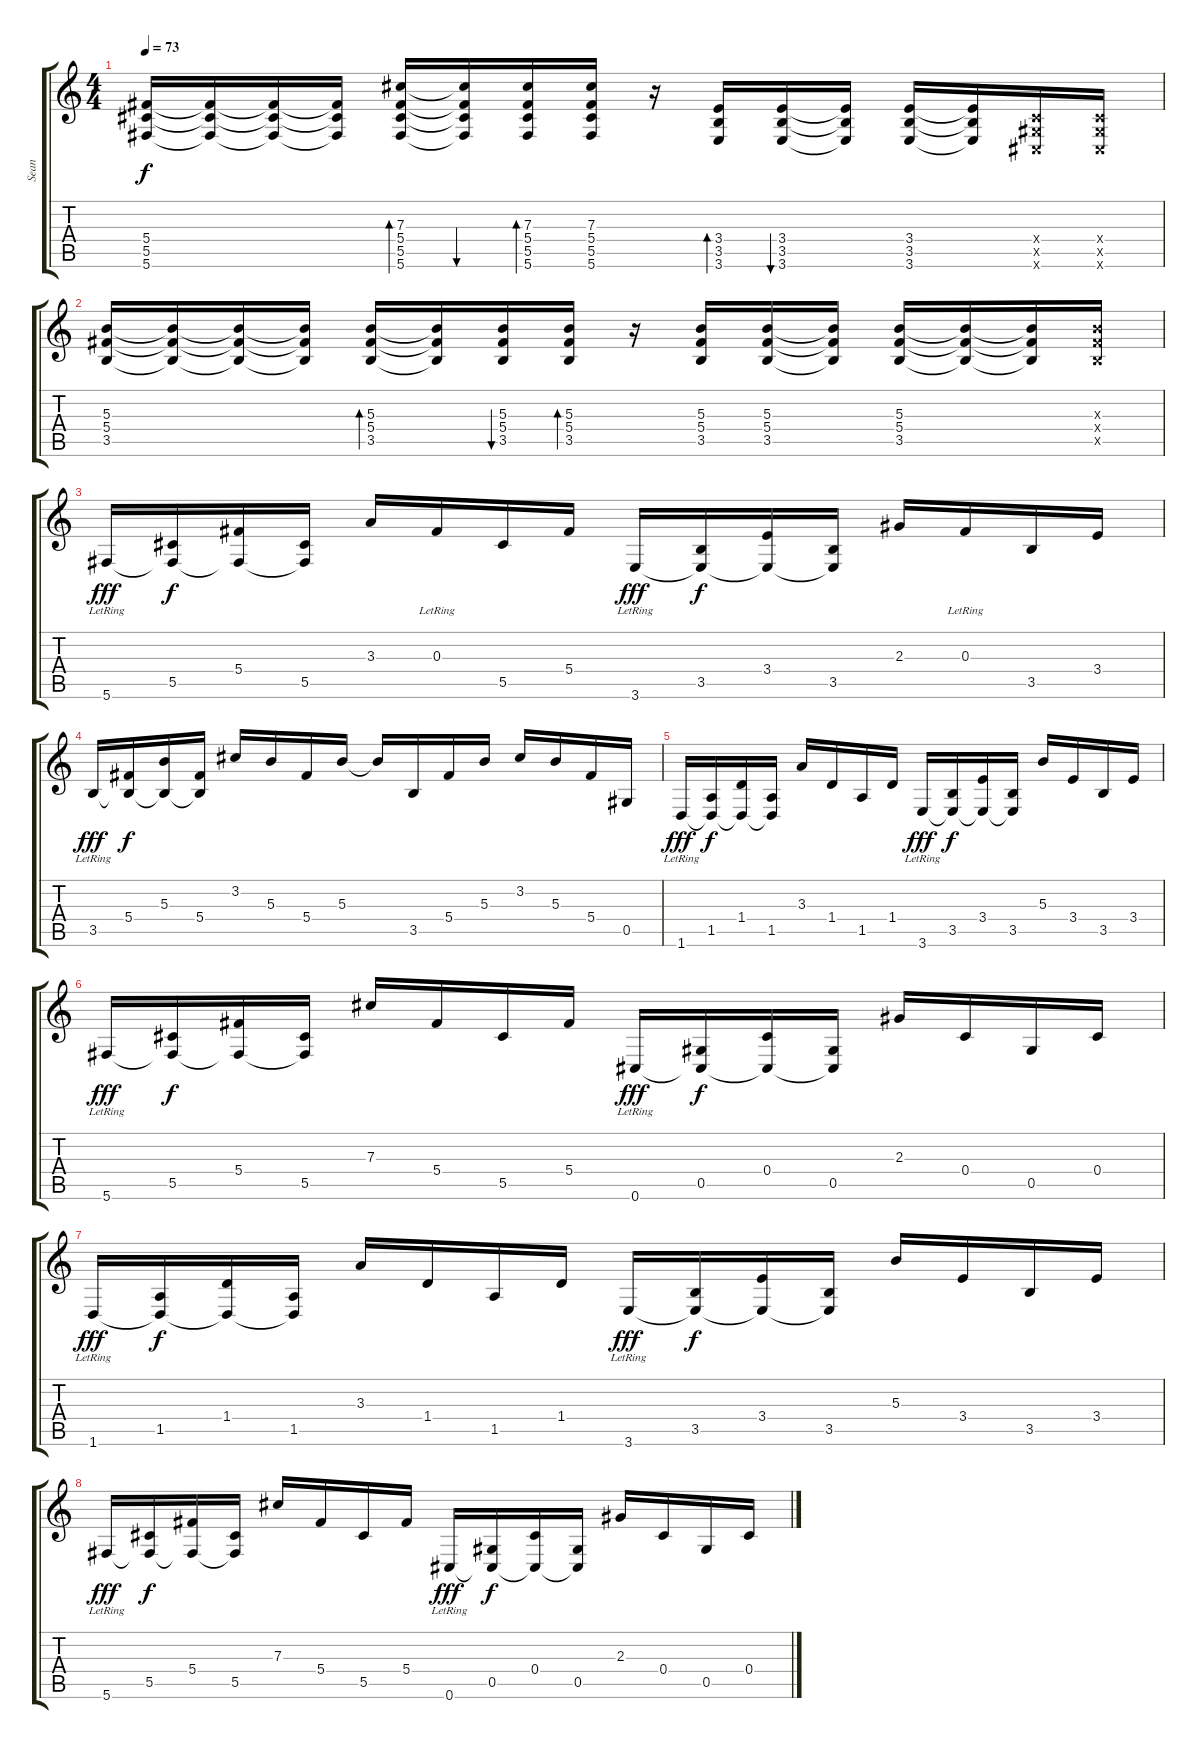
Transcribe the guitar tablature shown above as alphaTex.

\track ("Sean" "Sean") {instrument acousticguitarsteel}
\staff {score tabs}
\tuning (Eb4 Bb3 Gb3 Db3 Ab2 Db2) {hide}
\ts (4 4)
\tempo 73
\clef g2
\ks c
(5.4 5.5 5.6).16{dy f} (5.4{t} 5.5{t} 5.6{t}).16 (5.4{t} 5.5{t} 5.6{t}).16 (5.4{t} 5.5{t} 5.6{t}).16 (7.3 5.4 5.5 5.6).16{bd 120} (7.3{t} 5.4{t} 5.5{t} 5.6{t}).16{bu 30} (7.3 5.4 5.5 5.6).16{bd 240} (7.3 5.4 5.5 5.6).16 r.16 (3.4 3.5 3.6).16{bd 240} (3.4 3.5 3.6).16{bu 240} (3.4{t} 3.5{t} 3.6{t}).16 (3.4 3.5 3.6).16 (3.4{t} 3.5{t} 3.6{t}).16 (0.4{x} 0.5{x} 0.6{x}).16 (0.4{x} 0.5{x} 0.6{x}).16 |
(5.3 5.4 3.5).16 (5.3{t} 5.4{t} 3.5{t}).16 (5.3{t} 5.4{t} 3.5{t}).16 (5.3{t} 5.4{t} 3.5{t}).16 (5.3 5.4 3.5).16{bd 240} (5.3{t} 5.4{t} 3.5{t}).16 (5.3 5.4 3.5).16{bu 240} (5.3 5.4 3.5).16{bd 240} r.16 (5.3 5.4 3.5).16 (5.3 5.4 3.5).16 (5.3{t} 5.4{t} 3.5{t}).16 (5.3 5.4 3.5).16 (5.3{t} 5.4{t} 3.5{t}).16 (5.3{t} 5.4{t} 3.5{t}).16 (5.3{x} 5.4{x} 3.5{x}).16 |
5.6{lr}.16{dy fff} (5.5 5.6{t}).16{dy f} (5.4 5.6{t}).16 (5.5 5.6{t}).16 3.3.16 0.3{lr}.16 5.5.16 5.4.16 3.6{lr}.16{dy fff} (3.5 3.6{t}).16{dy f} (3.4 3.6{t}).16 (3.5 3.6{t}).16 2.3.16 0.3{lr}.16 3.5.16 3.4.16 |
3.5{lr}.16{dy fff} (5.4 3.5{t}).16{dy f} (5.3 3.5{t}).16 (5.4 3.5{t}).16 3.2.16 5.3.16 5.4.16 5.3.16 5.3{t}.16 3.5.16 5.4.16 5.3.16 3.2.16 5.3.16 5.4.16 0.5.16 |
1.6{lr}.16{dy fff} (1.5 1.6{t}).16{dy f} (1.4 1.6{t}).16 (1.5 1.6{t}).16 3.3.16 1.4.16 1.5.16 1.4.16 3.6{lr}.16{dy fff} (3.5 3.6{t}).16{dy f} (3.4 3.6{t}).16 (3.5 3.6{t}).16 5.3.16 3.4.16 3.5.16 3.4.16 |
5.6{lr}.16{dy fff} (5.5 5.6{t}).16{dy f} (5.4 5.6{t}).16 (5.5 5.6{t}).16 7.3.16 5.4.16 5.5.16 5.4.16 0.6{lr}.16{dy fff} (0.5 0.6{t}).16{dy f} (0.4 0.6{t}).16 (0.5 0.6{t}).16 2.3.16 0.4.16 0.5.16 0.4.16 |
1.6{lr}.16{dy fff} (1.5 1.6{t}).16{dy f} (1.4 1.6{t}).16 (1.5 1.6{t}).16 3.3.16 1.4.16 1.5.16 1.4.16 3.6{lr}.16{dy fff} (3.5 3.6{t}).16{dy f} (3.4 3.6{t}).16 (3.5 3.6{t}).16 5.3.16 3.4.16 3.5.16 3.4.16 |
5.6{lr}.16{dy fff} (5.5 5.6{t}).16{dy f} (5.4 5.6{t}).16 (5.5 5.6{t}).16 7.3.16 5.4.16 5.5.16 5.4.16 0.6{lr}.16{dy fff} (0.5 0.6{t}).16{dy f} (0.4 0.6{t}).16 (0.5 0.6{t}).16 2.3.16 0.4.16 0.5.16 0.4.16
